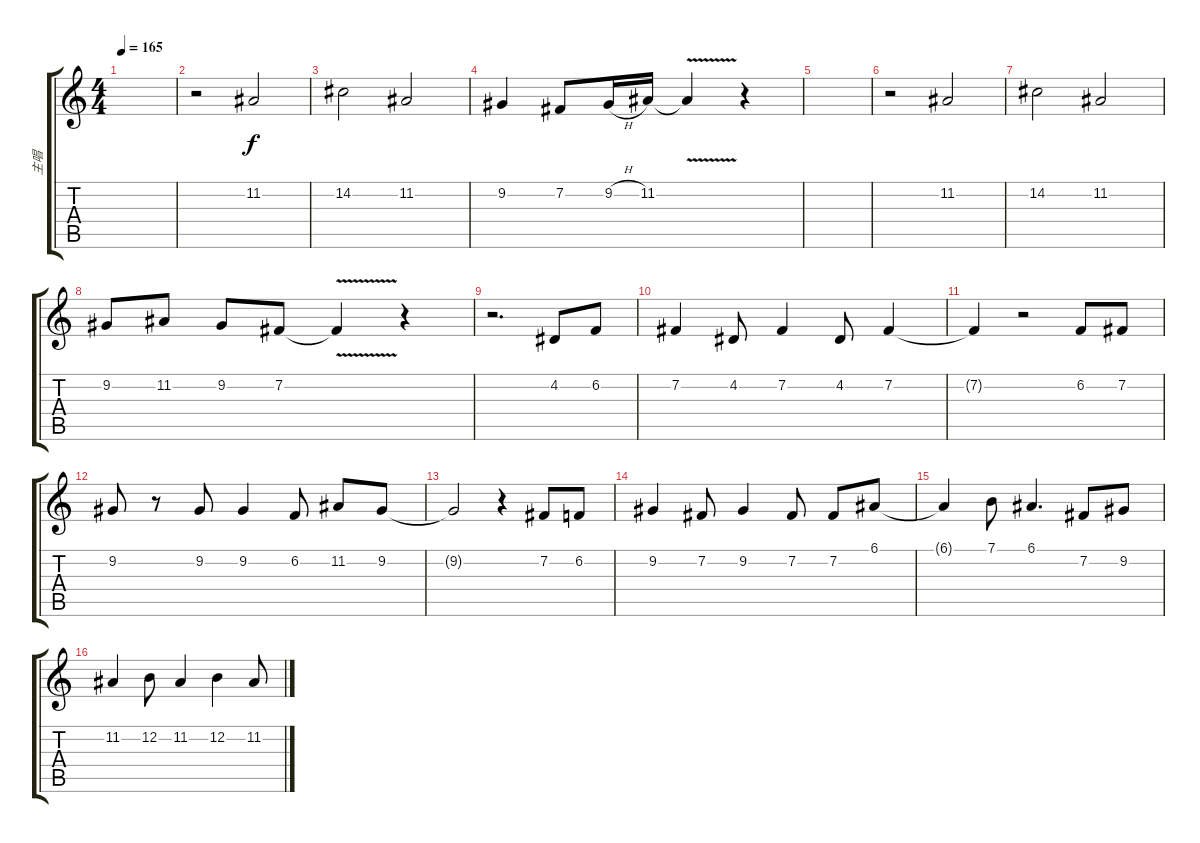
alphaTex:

\track ("主唱" "主唱") {instrument choiraahs}
\staff {score tabs}
\tuning (E4 B3 G3 D3 A2 E2) {hide}
\ts (4 4)
\tempo 165
\clef g2
\ks c
|
r.2 11.2.2 |
14.2.2 11.2.2 |
9.2.4 7.2.8 9.2{h}.16 11.2.16 11.2{v t}.4 r.4 |
|
r.2 11.2.2 |
14.2.2 11.2.2 |
9.2.8 11.2.8 9.2.8 7.2.8 7.2{v t}.4 r.4 |
r.2{d} 4.2.8 6.2.8 |
7.2.4 4.2.8 7.2.4 4.2.8 7.2.4 |
7.2{t}.4 r.2 6.2.8 7.2.8 |
9.2.8 r.8 9.2.8 9.2.4 6.2.8 11.2.8 9.2.8 |
9.2{t}.2 r.4 7.2.8 6.2.8 |
9.2.4 7.2.8 9.2.4 7.2.8 7.2.8 6.1.8 |
6.1{t}.4 7.1.8 6.1.4{d} 7.2.8 9.2.8 |
11.2.4 12.2.8 11.2.4 12.2.4 11.2.8
